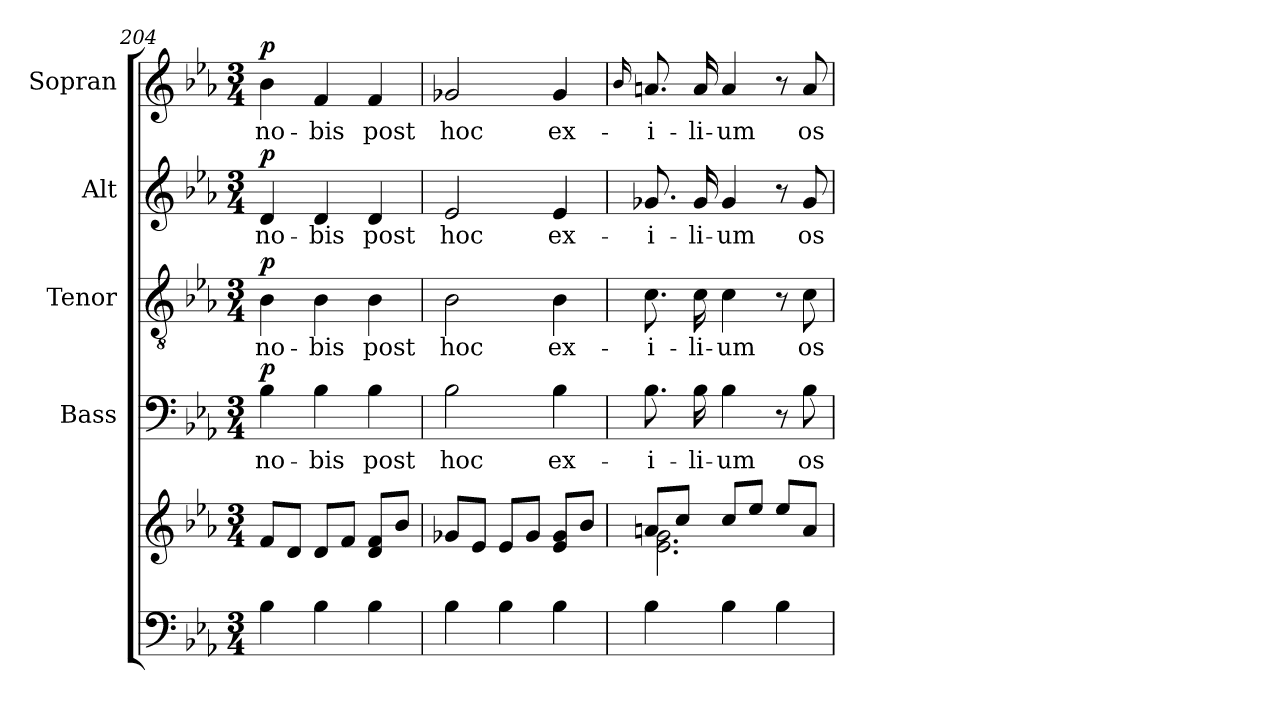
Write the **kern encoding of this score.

**kern	**kern	**kern	**text	**dynam	**kern	**text	**dynam	**kern	**text	**dynam	**kern	**text	**dynam
*part5	*part5	*part4	*part4	*part4	*part3	*part3	*part3	*part2	*part2	*part2	*part1	*part1	*part1
*staff6	*staff5	*staff4	*staff4	*staff4	*staff3	*staff3	*staff3	*staff2	*staff2	*staff2	*staff1	*staff1	*staff1
*	*	*I"Bass	*	*	*I"Tenor	*	*	*I"Alt	*	*	*I"Sopran	*	*
*	*	*I'B.	*	*	*I'T.	*	*	*I'A.	*	*	*I'S.	*	*
*clefF4	*clefG2	*clefF4	*	*	*clefGv2	*	*	*clefG2	*	*	*clefG2	*	*
*k[b-e-a-]	*k[b-e-a-]	*k[b-e-a-]	*	*	*k[b-e-a-]	*	*	*k[b-e-a-]	*	*	*k[b-e-a-]	*	*
*E-:	*E-:	*E-:	*	*	*E-:	*	*	*E-:	*	*	*E-:	*	*
*M3/4	*M3/4	*M3/4	*	*	*M3/4	*	*	*M3/4	*	*	*M3/4	*	*
=204	=204	=204	=204	=204	=204	=204	=204	=204	=204	=204	=204	=204	=204
!	!	!	!LO:LY:b	!LO:DY:a	!	!LO:LY:b	!LO:DY:a	!	!LO:LY:b	!LO:DY:a	!	!LO:LY:b	!LO:DY:a
4B-\	8f/L	4B-\	no-	p	4B-\	no-	p	4d/	no-	p	4b-\	no-	p
.	8d/J	.	.	.	.	.	.	.	.	.	.	.	.
!	!	!	!LO:LY:b	!	!	!LO:LY:b	!	!	!LO:LY:b	!	!	!LO:LY:b	!
4B-\	8d/L	4B-\	-bis	.	4B-\	-bis	.	4d/	-bis	.	4f/	-bis	.
.	8f/J	.	.	.	.	.	.	.	.	.	.	.	.
!	!	!	!LO:LY:b	!	!	!LO:LY:b	!	!	!LO:LY:b	!	!	!LO:LY:b	!
4B-\	8d/ 8f/L	4B-\	post	.	4B-\	post	.	4d/	post	.	4f/	post	.
.	8b-/J	.	.	.	.	.	.	.	.	.	.	.	.
=205	=205	=205	=205	=205	=205	=205	=205	=205	=205	=205	=205	=205	=205
!	!	!	!LO:LY:b	!	!	!LO:LY:b	!	!	!LO:LY:b	!	!	!LO:LY:b	!
4B-\	8g-X/L	2B-\	hoc	.	2B-\	hoc	.	2e-/	hoc	.	2g-X/	hoc	.
.	8e-/J	.	.	.	.	.	.	.	.	.	.	.	.
4B-\	8e-/L	.	.	.	.	.	.	.	.	.	.	.	.
.	8g-/J	.	.	.	.	.	.	.	.	.	.	.	.
!	!	!	!LO:LY:b	!	!	!LO:LY:b	!	!	!LO:LY:b	!	!	!LO:LY:b	!
4B-\	8e-/ 8g-/L	4B-\	ex-	.	4B-\	ex-	.	4e-/	ex-	.	4g-/	ex-	.
.	8b-/J	.	.	.	.	.	.	.	.	.	.	.	.
=206	=206	=206	=206	=206	=206	=206	=206	=206	=206	=206	=206	=206	=206
.	.	.	.	.	.	.	.	.	.	.	16qqb-/	.	.
*	*^	*	*	*	*	*	*	*	*	*	*	*	*
!	!	!	!	!LO:LY:b	!	!	!LO:LY:b	!	!	!LO:LY:b	!	!	!LO:LY:b	!
4B-\	8an/L	2.e-\ 2.g\	8.B-\	-i-	.	8.c\	-i-	.	8.g-X/	-i-	.	8.an/	-i-	.
.	8cc/J	.	.	.	.	.	.	.	.	.	.	.	.	.
!	!	!	!	!LO:LY:b	!	!	!LO:LY:b	!	!	!LO:LY:b	!	!	!LO:LY:b	!
.	.	.	16B-\	-li-	.	16c\	-li-	.	16g-/	-li-	.	16a/	-li-	.
!	!	!	!	!LO:LY:b	!	!	!LO:LY:b	!	!	!LO:LY:b	!	!	!LO:LY:b	!
4B-\	8cc/L	.	4B-\	-um	.	4c\	-um	.	4g-/	-um	.	4a/	-um	.
.	8ee-/J	.	.	.	.	.	.	.	.	.	.	.	.	.
4B-\	8ee-/L	.	8r	.	.	8r	.	.	8r	.	.	8r	.	.
!	!	!	!	!LO:LY:b	!	!	!LO:LY:b	!	!	!LO:LY:b	!	!	!LO:LY:b	!
.	8a/J	.	8B-\	os-	.	8c\	os-	.	8g-/	os-	.	8a/	os-	.
*	*v	*v	*	*	*	*	*	*	*	*	*	*	*	*
=	=	=	=	=	=	=	=	=	=	=	=	=	=
*-	*-	*-	*-	*-	*-	*-	*-	*-	*-	*-	*-	*-	*-
